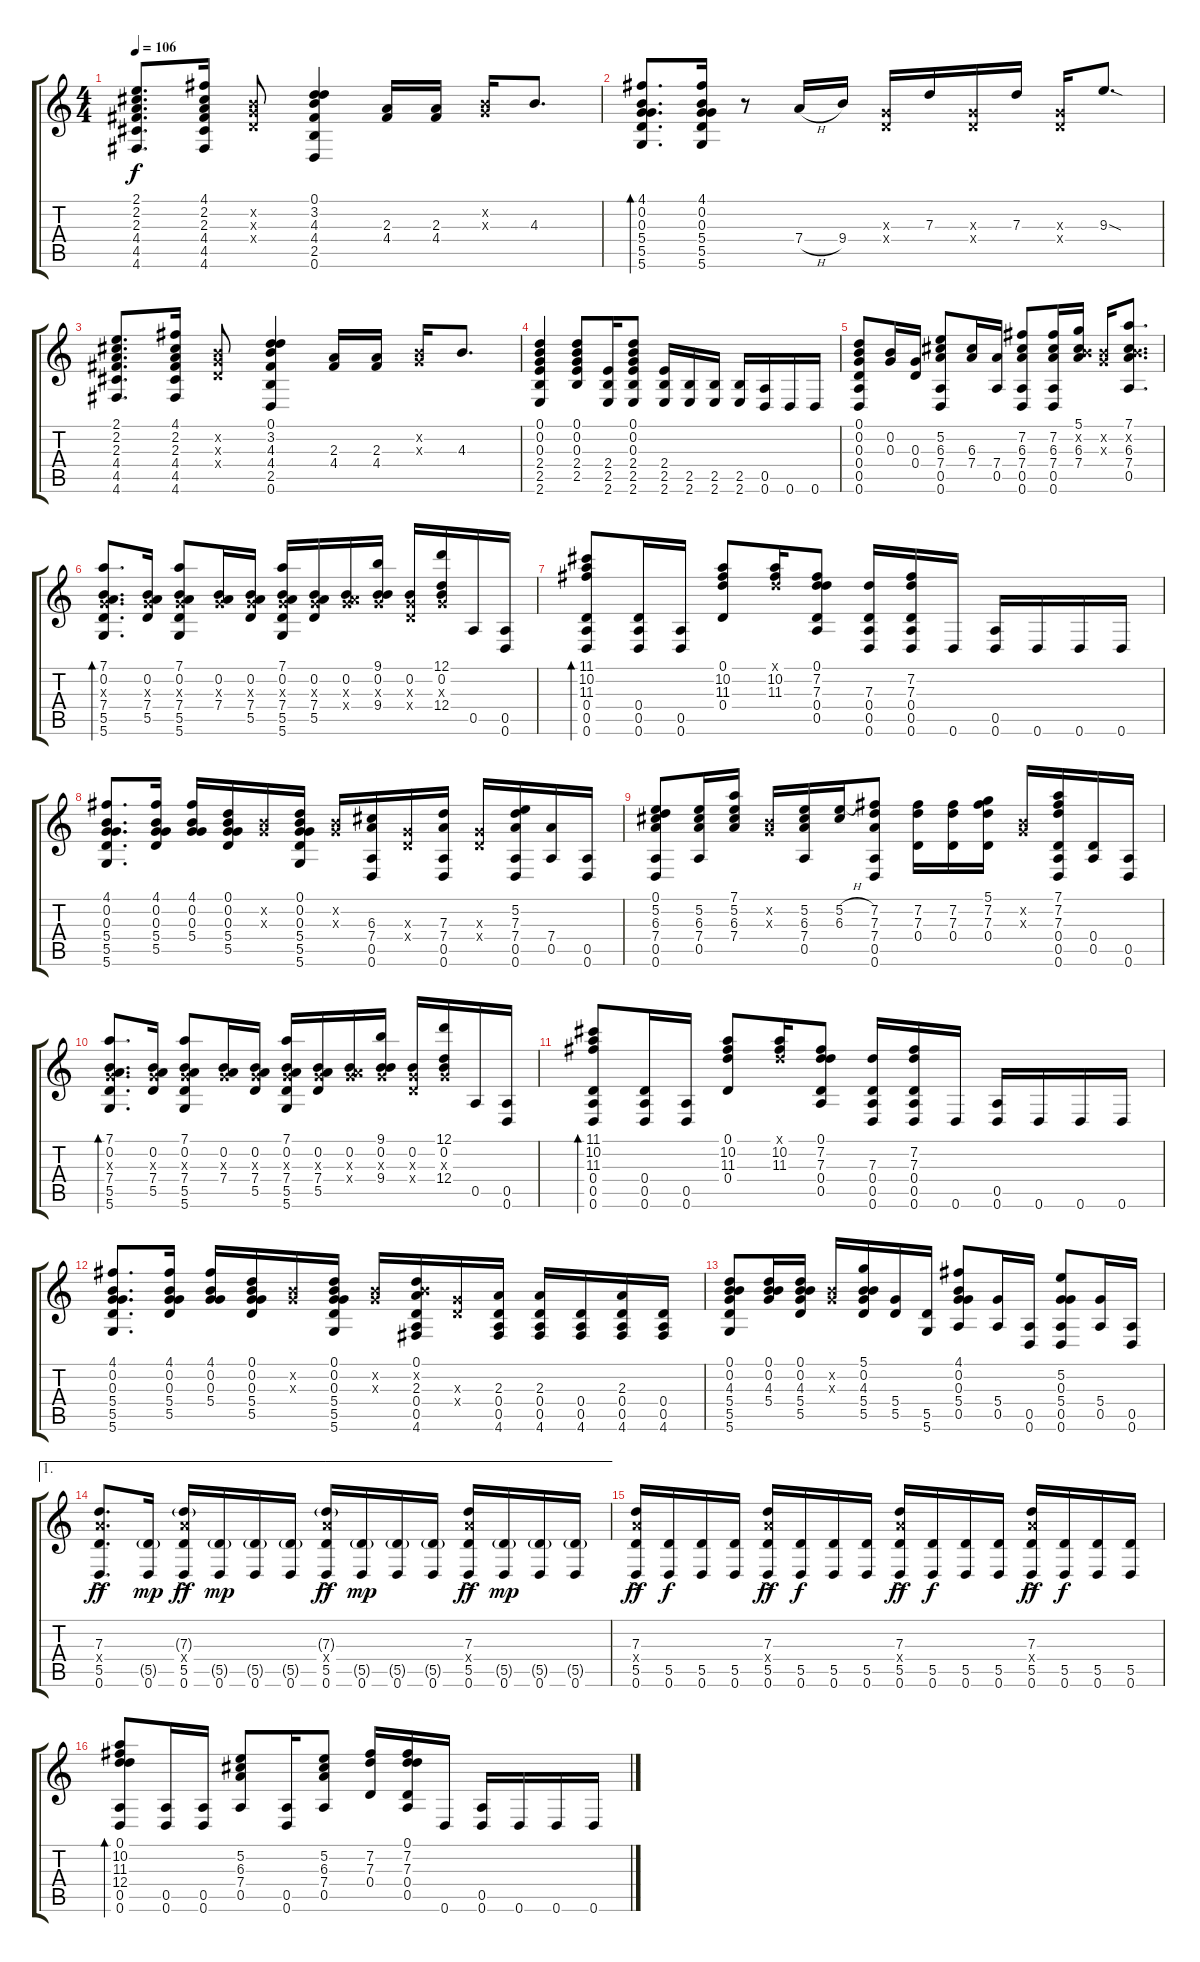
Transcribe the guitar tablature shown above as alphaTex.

\track "" {instrument acousticguitarsteel}
\staff {score tabs}
\tuning (D4 B3 G3 D3 A2 D2) {hide}
\ts (4 4)
\tempo 106
\clef g2
\ks c
(2.1 2.2 2.3 4.4 4.5 4.6).8{d dy f} (4.1 2.2 2.3 4.4 4.5 4.6).16 (0.2{x} 0.3{x} 0.4{x}).8 (0.1 3.2 4.3 4.4 2.5 0.6).4 (2.3 4.4).16 (2.3 4.4).16 (0.2{x} 0.3{x}).16 4.3.8{d} |
(4.1 0.2 0.3 5.4 5.5 5.6).8{d bd 60} (4.1 0.2 0.3 5.4 5.5 5.6).16 r.8 7.4{h}.16 9.4.16 (0.3{x} 0.4{x}).16 7.3.16 (0.3{x} 0.4{x}).16 7.3.16 (0.3{x} 0.4{x}).16 9.3{sod}.8{d} |
(2.1 2.2 2.3 4.4 4.5 4.6).8{d} (4.1 2.2 2.3 4.4 4.5 4.6).16 (0.2{x} 0.3{x} 0.4{x}).8 (0.1 3.2 4.3 4.4 2.5 0.6).4 (2.3 4.4).16 (2.3 4.4).16 (0.2{x} 0.3{x}).16 4.3.8{d} |
(0.1 0.2 0.3 2.4 2.5 2.6).4 (0.1 0.2 0.3 2.4 2.5).8 (2.4 2.5 2.6).16 (0.1 0.2 0.3 2.4 2.5 2.6).8 (2.4 2.5 2.6).16 (2.5 2.6).16 (2.5 2.6).16 (2.5 2.6).16 (0.5 0.6).16 0.6.16 0.6.16 |
(0.1 0.2 0.3 0.4 0.5 0.6).8 (0.2 0.3).16 (0.3 0.4).16 (5.2 6.3 7.4 0.5 0.6).8 (6.3 7.4).16 (7.4 0.5).16 (7.2 6.3 7.4 0.5 0.6).8 (7.2 6.3 7.4 0.5 0.6).16 (5.1 0.2{x} 6.3 7.4).16 (0.2{x} 0.3{x}).16 (7.1 0.2{x} 6.3 7.4 0.5).8{d} |
(7.1 0.2 0.3{x} 7.4 5.5 5.6).8{d bd 60} (0.2 0.3{x} 7.4 5.5).16 (7.1 0.2 0.3{x} 7.4 5.5 5.6).8 (0.2 0.3{x} 7.4).16 (0.2 0.3{x} 7.4 5.5).16 (7.1 0.2 0.3{x} 7.4 5.5 5.6).16 (0.2 0.3{x} 7.4 5.5).16 (0.2 0.3{x} 7.4{x}).16 (9.1 0.2 0.3{x} 9.4).16 (0.2 0.3{x} 0.4{x}).16 (12.1 0.2 0.3{x} 12.4).16 0.5.16 (0.5 0.6).16 |
(11.1 10.2 11.3 0.4 0.5 0.6).8{bd 60} (0.4 0.5 0.6).16 (0.5 0.6).16 (0.1 10.2 11.3 0.4).8 (0.1{x} 10.2 11.3).16 (0.1 7.2 7.3 0.4 0.5).8 (7.3 0.4 0.5 0.6).16 (7.2 7.3 0.4 0.5 0.6).16 0.6.16 (0.5 0.6).16 0.6.16 0.6.16 0.6.16 |
(4.1 0.2 0.3 5.4 5.5 5.6).8{d} (4.1 0.2 0.3 5.4 5.5).16 (4.1 0.2 0.3 5.4).16 (0.1 0.2 0.3 5.4 5.5).16 (0.2{x} 0.3{x}).16 (0.1 0.2 0.3 5.4 5.5 5.6).16 (0.2{x} 0.3{x}).16 (6.3 7.4 0.5 0.6).16 (0.3{x} 0.4{x}).16 (7.3 7.4 0.5 0.6).16 (0.3{x} 0.4{x}).16 (5.2 7.3 7.4 0.5 0.6).16 (7.4 0.5).16 (0.5 0.6).16 |
(0.1 5.2 6.3 7.4 0.5 0.6).8 (5.2 6.3 7.4 0.5).16 (7.1 5.2 6.3 7.4).16 (0.2{x} 0.3{x}).16 (5.2 6.3 7.4 0.5).16 (5.2{h} 6.3).16 (7.2 7.3 7.4 0.5 0.6).8 (7.2 7.3 0.4).16 (7.2 7.3 0.4).16 (5.1 7.2 7.3 0.4).16 (0.2{x} 0.3{x}).16 (7.1 7.2 7.3 0.4 0.5 0.6).16 (0.4 0.5).16 (0.5 0.6).16 |
(7.1 0.2 0.3{x} 7.4 5.5 5.6).8{d bd 60} (0.2 0.3{x} 7.4 5.5).16 (7.1 0.2 0.3{x} 7.4 5.5 5.6).8 (0.2 0.3{x} 7.4).16 (0.2 0.3{x} 7.4 5.5).16 (7.1 0.2 0.3{x} 7.4 5.5 5.6).16 (0.2 0.3{x} 7.4 5.5).16 (0.2 0.3{x} 7.4{x}).16 (9.1 0.2 0.3{x} 9.4).16 (0.2 0.3{x} 0.4{x}).16 (12.1 0.2 0.3{x} 12.4).16 0.5.16 (0.5 0.6).16 |
(11.1 10.2 11.3 0.4 0.5 0.6).8{bd 60} (0.4 0.5 0.6).16 (0.5 0.6).16 (0.1 10.2 11.3 0.4).8 (0.1{x} 10.2 11.3).16 (0.1 7.2 7.3 0.4 0.5).8 (7.3 0.4 0.5 0.6).16 (7.2 7.3 0.4 0.5 0.6).16 0.6.16 (0.5 0.6).16 0.6.16 0.6.16 0.6.16 |
(4.1 0.2 0.3 5.4 5.5 5.6).8{d} (4.1 0.2 0.3 5.4 5.5).16 (4.1 0.2 0.3 5.4).16 (0.1 0.2 0.3 5.4 5.5).16 (0.2{x} 0.3{x}).16 (0.1 0.2 0.3 5.4 5.5 5.6).16 (0.2{x} 0.3{x}).16 (0.1 0.2{x} 2.3 0.4 0.5 4.6).16 (0.3{x} 0.4{x}).16 (2.3 0.4 0.5 4.6).16 (2.3 0.4 0.5 4.6).16 (0.4 0.5 4.6).16 (2.3 0.4 0.5 4.6).16 (0.4 0.5 4.6).16 |
(0.1 0.2 4.3 5.4 5.5 5.6).8 (0.1 0.2 4.3 5.4).16 (0.1 0.2 4.3 5.4 5.5).16 (0.2{x} 0.3{x}).16 (5.1 0.2 4.3 5.4 5.5).16 (5.4 5.5).16 (5.5 5.6).16 (4.1 0.2 0.3 5.4 0.5).8 (5.4 0.5).16 (0.5 0.6).16 (5.2 0.3 5.4 0.5 0.6).8 (5.4 0.5).16 (0.5 0.6).16 |
\ae 1
(7.3 7.4{x} 5.5 0.6{ac}).8{d dy ff} (5.5{g} 0.6).16{dy mp} (7.3{g} 7.4{x} 5.5 0.6{ac}).16{dy ff} (5.5{g} 0.6).16{dy mp} (5.5{g} 0.6).16 (5.5{g} 0.6).16 (7.3{g} 7.4{x} 5.5 0.6{ac}).16{dy ff} (5.5{g} 0.6).16{dy mp} (5.5{g} 0.6).16 (5.5{g} 0.6).16 (7.3 7.4{x} 5.5 0.6{ac}).16{dy ff} (5.5{g} 0.6).16{dy mp} (5.5{g} 0.6).16 (5.5{g} 0.6).16 |
(7.3 7.4{x} 5.5 0.6{ac}).16{dy ff} (5.5 0.6).16{dy f} (5.5 0.6).16 (5.5 0.6).16 (7.3 7.4{x} 5.5 0.6{ac}).16{dy ff} (5.5 0.6).16{dy f} (5.5 0.6).16 (5.5 0.6).16 (7.3 7.4{x} 5.5 0.6{ac}).16{dy ff} (5.5 0.6).16{dy f} (5.5 0.6).16 (5.5 0.6).16 (7.3 7.4{x} 5.5 0.6{ac}).16{dy ff} (5.5 0.6).16{dy f} (5.5 0.6).16 (5.5 0.6).16 |
(0.1 10.2 11.3 12.4 0.5 0.6).8{bd 30} (0.5 0.6).16 (0.5 0.6).16 (5.2 6.3 7.4 0.5).8 (0.5 0.6).16 (5.2 6.3 7.4 0.5).8 (7.2 7.3 0.4).16 (0.1 7.2 7.3 0.4 0.5).16 0.6.16 (0.5 0.6).16 0.6.16 0.6.16 0.6.16
